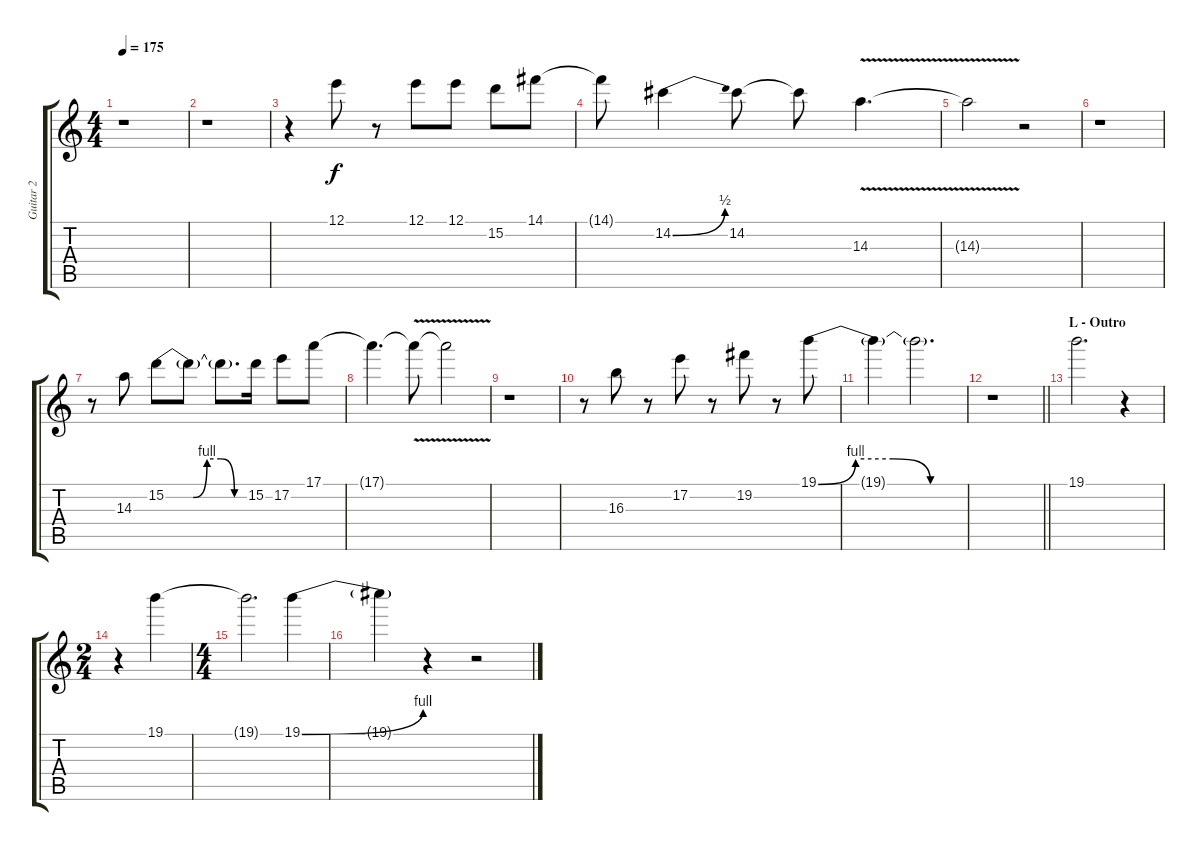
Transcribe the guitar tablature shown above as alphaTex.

\track ("Guitar 2" "Guitar 2") {instrument overdrivenguitar}
\staff {score tabs}
\tuning (E4 B3 G3 D3 A2 E2) {hide}
\ts (4 4)
\tempo 175
\clef g2
\ks c
r.1{dy f} |
r.1 |
r.4 12.1.8 r.8 12.1.8 12.1.8 15.2.8 14.1.8 |
14.1{t}.8 14.2{be (bend 0 0 60 2)}.4 14.2.8 14.2{t}.8 14.3{v}.4{d} |
14.3{t}.2 r.2 |
r.1 |
r.8 14.3.8 15.2{be (custom 0 0 20 0 30 4 40 4 50 0 60 0)}.8 15.2{t}.8 15.2{t}.8{d} 15.2.16 17.2.8 17.1.8 |
17.1{t}.4{d} 17.1{v t}.8 17.1{t}.2 |
r.1 |
r.8 16.3.8 r.8 17.2.8 r.8 19.2.8 r.8 19.1{be (custom 0 0 15 4 30 4 45 0 60 0)}.8 |
19.1{t}.4 19.1{t}.2{d} |
\barLineRight lightlight
r.1 |
\section ("" "L - Outro")
19.1.2{d} r.4 |
\ts (2 4)
r.4 19.1.4 |
\ts (4 4)
19.1{t}.2{d} 19.1{be (bend 0 0 60 4)}.4 |
19.1{t}.4 r.4 r.2
